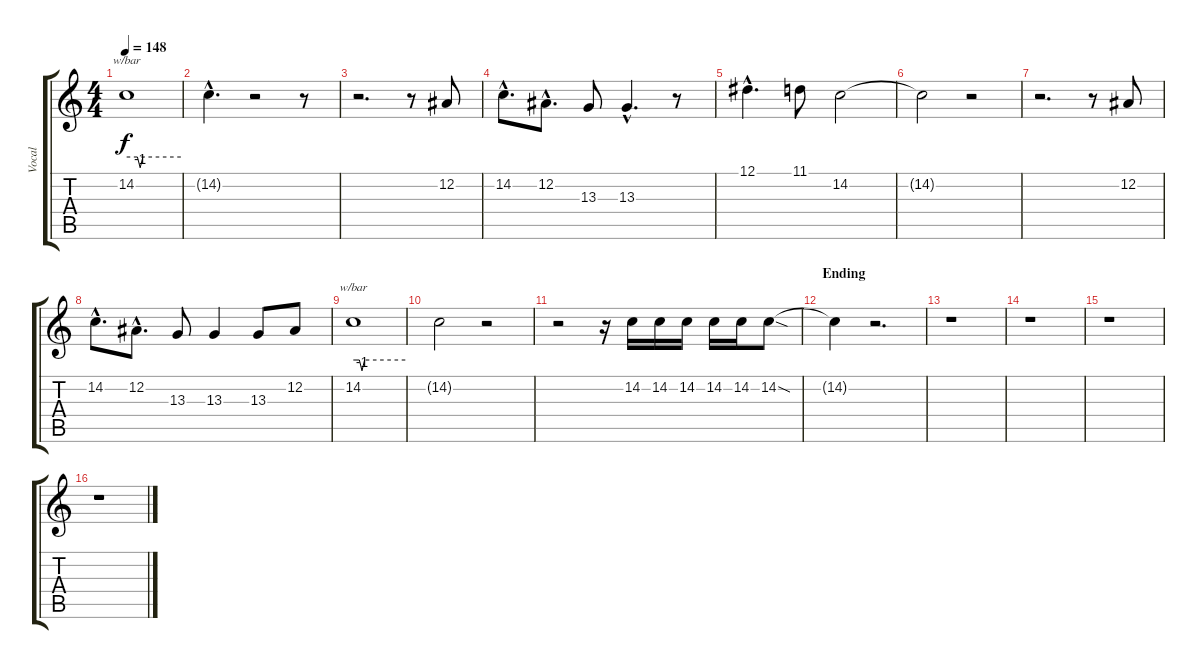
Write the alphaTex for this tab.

\track ("Vocal" "Vocal") {instrument viola}
\staff {score tabs}
\tuning (Eb4 Bb3 Gb3 Db3 Ab2 Eb2) {hide}
\ts (4 4)
\tempo 148
\clef g2
\ks c
14.2.1{tbe (custom default 0 0 12 0 15 -4 18 0 60 0) dy f} |
14.2{hac t}.4{d} r.2 r.8 |
r.2{d} r.8 12.2.8 |
14.2{hac}.8{d} 12.2{hac}.8{d} 13.3.8 13.3{hac}.4{d} r.8 |
12.1{hac}.4{d} 11.1.8 14.2.2 |
14.2{t}.2 r.2 |
r.2{d} r.8 12.2.8 |
14.2{hac}.8{d} 12.2{hac}.8{d} 13.3.8 13.3.4 13.3.8 12.2.8 |
14.2.1{tbe (custom default 0 0 7 0 10 -4 13 0 60 0)} |
14.2{t}.2 r.2 |
r.2 r.16 14.2.16 14.2.16 14.2.16 14.2.16 14.2.16 14.2{sod}.8 |
\section ("" "Ending")
14.2{t}.4 r.2{d} |
r.1 |
r.1 |
r.1 |
r.1
